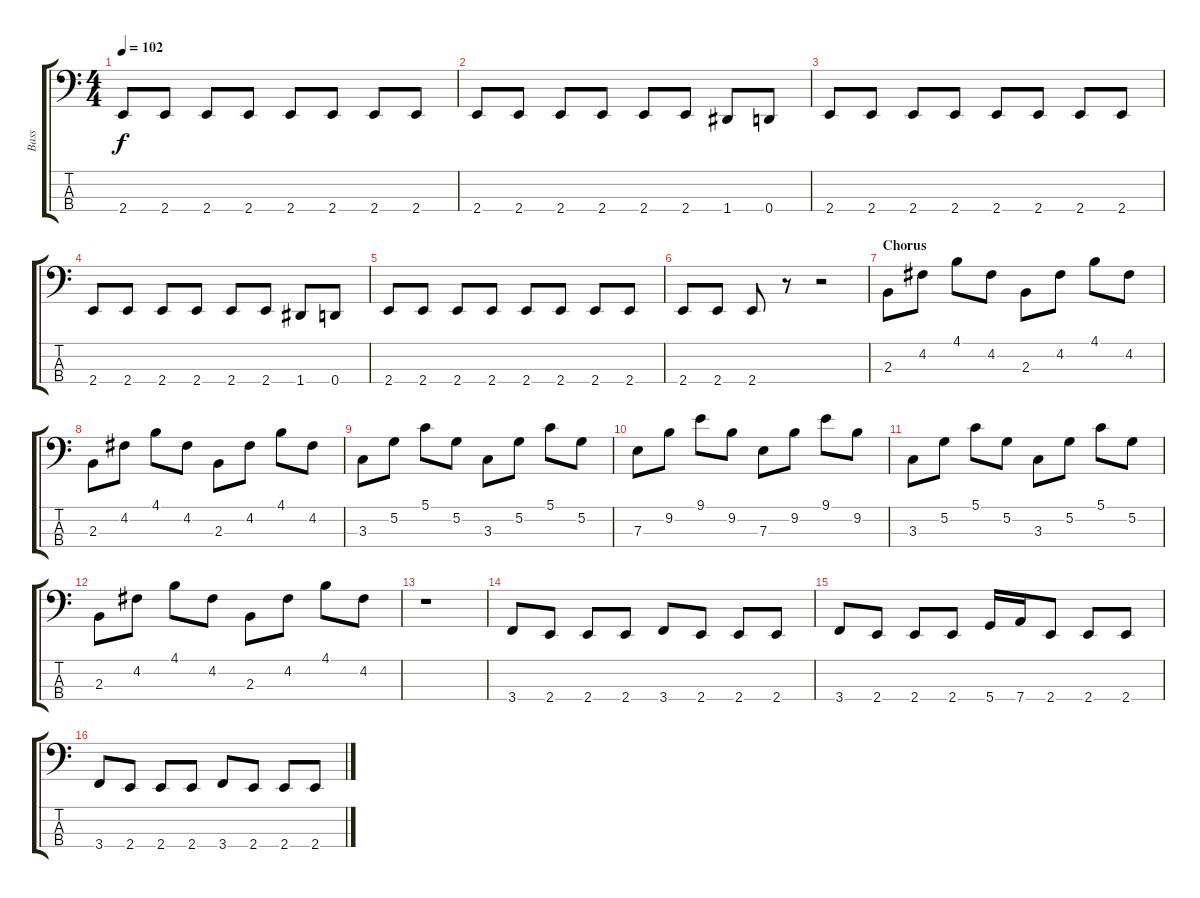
\track ("Bass" "Bass") {instrument electricbasspick}
\staff {score tabs}
\tuning (G2 D2 A1 D1) {hide}
\ts (4 4)
\tempo 102
\clef f4
\ks c
2.4.8{dy f} 2.4.8 2.4.8 2.4.8 2.4.8 2.4.8 2.4.8 2.4.8 |
2.4.8 2.4.8 2.4.8 2.4.8 2.4.8 2.4.8 1.4.8 0.4.8 |
2.4.8 2.4.8 2.4.8 2.4.8 2.4.8 2.4.8 2.4.8 2.4.8 |
2.4.8 2.4.8 2.4.8 2.4.8 2.4.8 2.4.8 1.4.8 0.4.8 |
2.4.8 2.4.8 2.4.8 2.4.8 2.4.8 2.4.8 2.4.8 2.4.8 |
2.4.8 2.4.8 2.4.8 r.8 r.2 |
\section ("" "Chorus")
2.3.8 4.2.8 4.1.8 4.2.8 2.3.8 4.2.8 4.1.8 4.2.8 |
2.3.8 4.2.8 4.1.8 4.2.8 2.3.8 4.2.8 4.1.8 4.2.8 |
3.3.8 5.2.8 5.1.8 5.2.8 3.3.8 5.2.8 5.1.8 5.2.8 |
7.3.8 9.2.8 9.1.8 9.2.8 7.3.8 9.2.8 9.1.8 9.2.8 |
3.3.8 5.2.8 5.1.8 5.2.8 3.3.8 5.2.8 5.1.8 5.2.8 |
2.3.8 4.2.8 4.1.8 4.2.8 2.3.8 4.2.8 4.1.8 4.2.8 |
r.1 |
3.4.8 2.4.8 2.4.8 2.4.8 3.4.8 2.4.8 2.4.8 2.4.8 |
3.4.8 2.4.8 2.4.8 2.4.8 5.4.16 7.4.16 2.4.8 2.4.8 2.4.8 |
3.4.8 2.4.8 2.4.8 2.4.8 3.4.8 2.4.8 2.4.8 2.4.8
